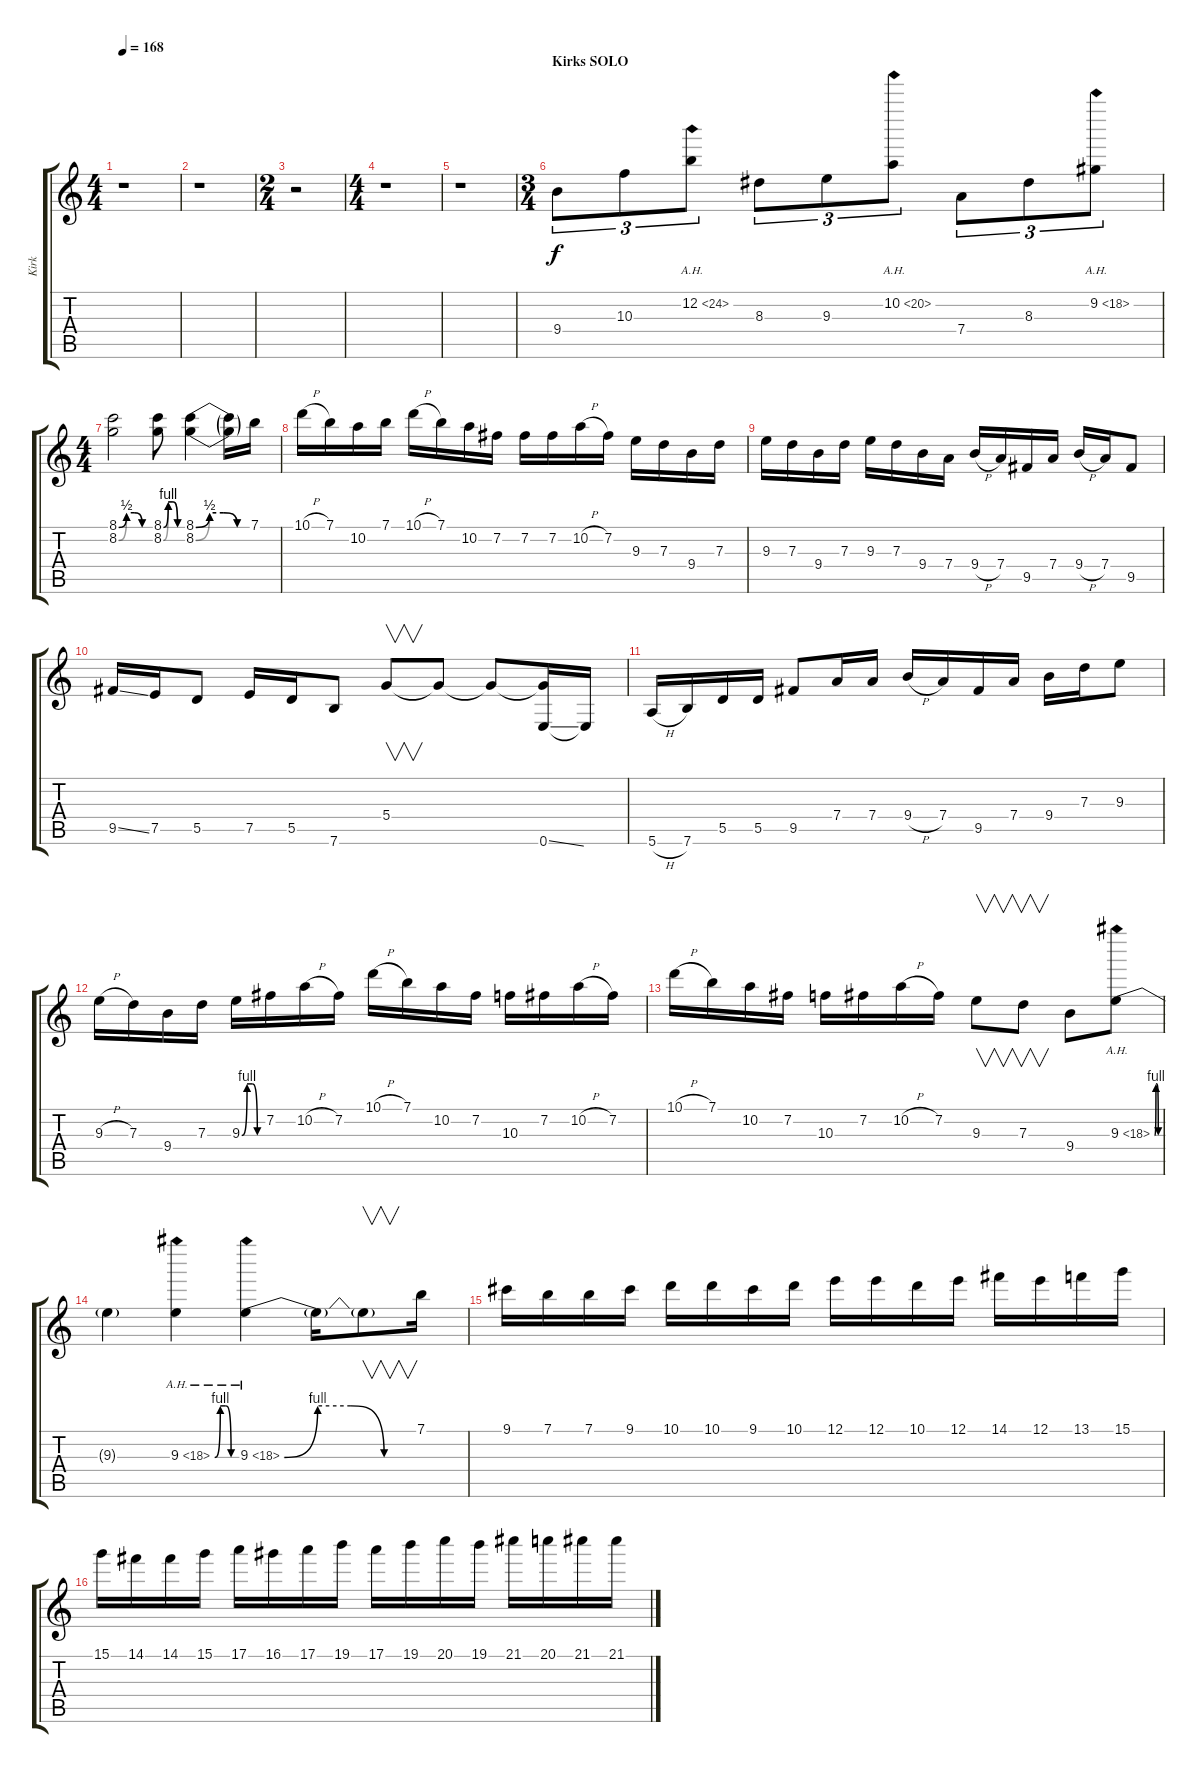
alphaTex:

\track ("Kirk" "Kirk") {instrument distortionguitar}
\staff {score tabs}
\tuning (E4 B3 G3 D3 A2 E2) {hide}
\ts (4 4)
\tempo 168
\clef g2
\ks c
r.1{dy f} |
r.1 |
\ts (2 4)
r.2 |
\ts (4 4)
r.1 |
r.1 |
\ts (3 4)
\section ("" "Kirks SOLO")
9.4.8{tu (3 2)} 10.3.8{tu (3 2)} 12.2{ah 12}.8{tu (3 2)} 8.3.8{tu (3 2)} 9.3.8{tu (3 2)} 10.2{ah 10}.8{tu (3 2)} 7.4.8{tu (3 2)} 8.3.8{tu (3 2)} 9.2{ah 9}.8{tu (3 2)} |
\ts (4 4)
(8.1{be (custom 0 0 15 2 30 2 45 0 60 0)} 8.2{be (custom 0 0 15 2 30 2 45 0 60 0)}).2 (8.1{be (custom 0 0 15 4 30 4 45 0 60 0)} 8.2{be (custom 0 0 15 4 30 4 45 0 60 0)}).8 (8.1{be (custom 0 0 15 2 30 2 45 0 60 0)} 8.2{be (custom 0 0 15 2 30 2 45 0 60 0)}).4 (8.1{t} 8.2{t}).16 7.1.16 |
10.1{h}.16 7.1.16 10.2.16 7.1.16 10.1{h}.16 7.1.16 10.2.16 7.2.16 7.2.16 7.2.16 10.2{h}.16 7.2.16 9.3.16 7.3.16 9.4.16 7.3.16 |
9.3.16 7.3.16 9.4.16 7.3.16 9.3.16 7.3.16 9.4.16 7.4.16 9.4{h}.16 7.4.16 9.5.16 7.4.16 9.4{h}.16 7.4.16 9.5.8 |
9.5{ss}.16 7.5.16 5.5.8 7.5.16 5.5.16 7.6.8 5.4.8{v} 5.4{t}.8 5.4{t}.8 (5.4{t} 0.6{ss}).16 0.6{t}.16 |
5.6{h}.16 7.6.16 5.5.16 5.5.16 9.5.8 7.4.16 7.4.16 9.4{h}.16 7.4.16 9.5.16 7.4.16 9.4.16 7.3.16 9.3.8 |
9.3{h}.16 7.3.16 9.4.16 7.3.16 9.3{be (custom 0 0 15 4 30 4 45 0 60 0)}.16 7.2.16 10.2{h}.16 7.2.16 10.1{h}.16 7.1.16 10.2.16 7.2.16 10.3.16 7.2.16 10.2{h}.16 7.2.16 |
10.1{h}.16 7.1.16 10.2.16 7.2.16 10.3.16 7.2.16 10.2{h}.16 7.2.16 9.3.8{v} 7.3.8{v} 9.4.8 9.3{be (custom 0 0 15 4 30 4 45 0 60 0) ah 9}.8 |
9.3{t}.4 9.3{be (custom 0 0 15 4 30 4 45 0 60 0) ah 9}.4 9.3{be (custom 0 0 15 4 30 4 45 0 60 0) ah 9}.4 9.3{t}.16 9.3{t}.8{v} 7.1.16 |
9.1.16 7.1.16 7.1.16 9.1.16 10.1.16 10.1.16 9.1.16 10.1.16 12.1.16 12.1.16 10.1.16 12.1.16 14.1.16 12.1.16 13.1.16 15.1.16 |
15.1.16 14.1.16 14.1.16 15.1.16 17.1.16 16.1.16 17.1.16 19.1.16 17.1.16 19.1.16 20.1.16 19.1.16 21.1.16 20.1.16 21.1.16 21.1.16
